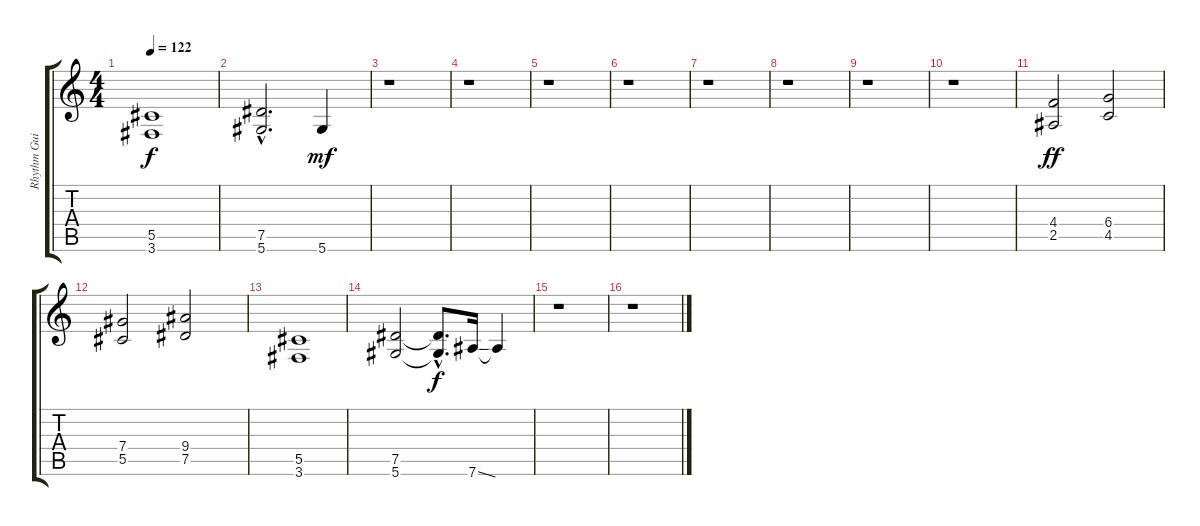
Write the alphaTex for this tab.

\track ("Rhythm Guitar I" "Rhythm Gui") {instrument distortionguitar}
\staff {score tabs}
\tuning (Eb4 Bb3 Gb3 Db3 Ab2 Eb2) {hide}
\ts (4 4)
\tempo 122
\clef g2
\ks c
(5.5 3.6).1{dy f} |
(7.5{hac} 5.6{hac}).2{d} 5.6.4{dy mf} |
r.1 |
r.1 |
r.1 |
r.1 |
r.1 |
r.1 |
r.1 |
r.1 |
(4.4 2.5).2{dy ff} (6.4 4.5).2 |
(7.4 5.5).2 (9.4 7.5).2 |
(5.5 3.6).1 |
(7.5 5.6).2 (7.5{hac t} 5.6{hac t}).8{d dy f} 7.6{ss}.16 7.6{t}.4 |
r.1 |
r.1
